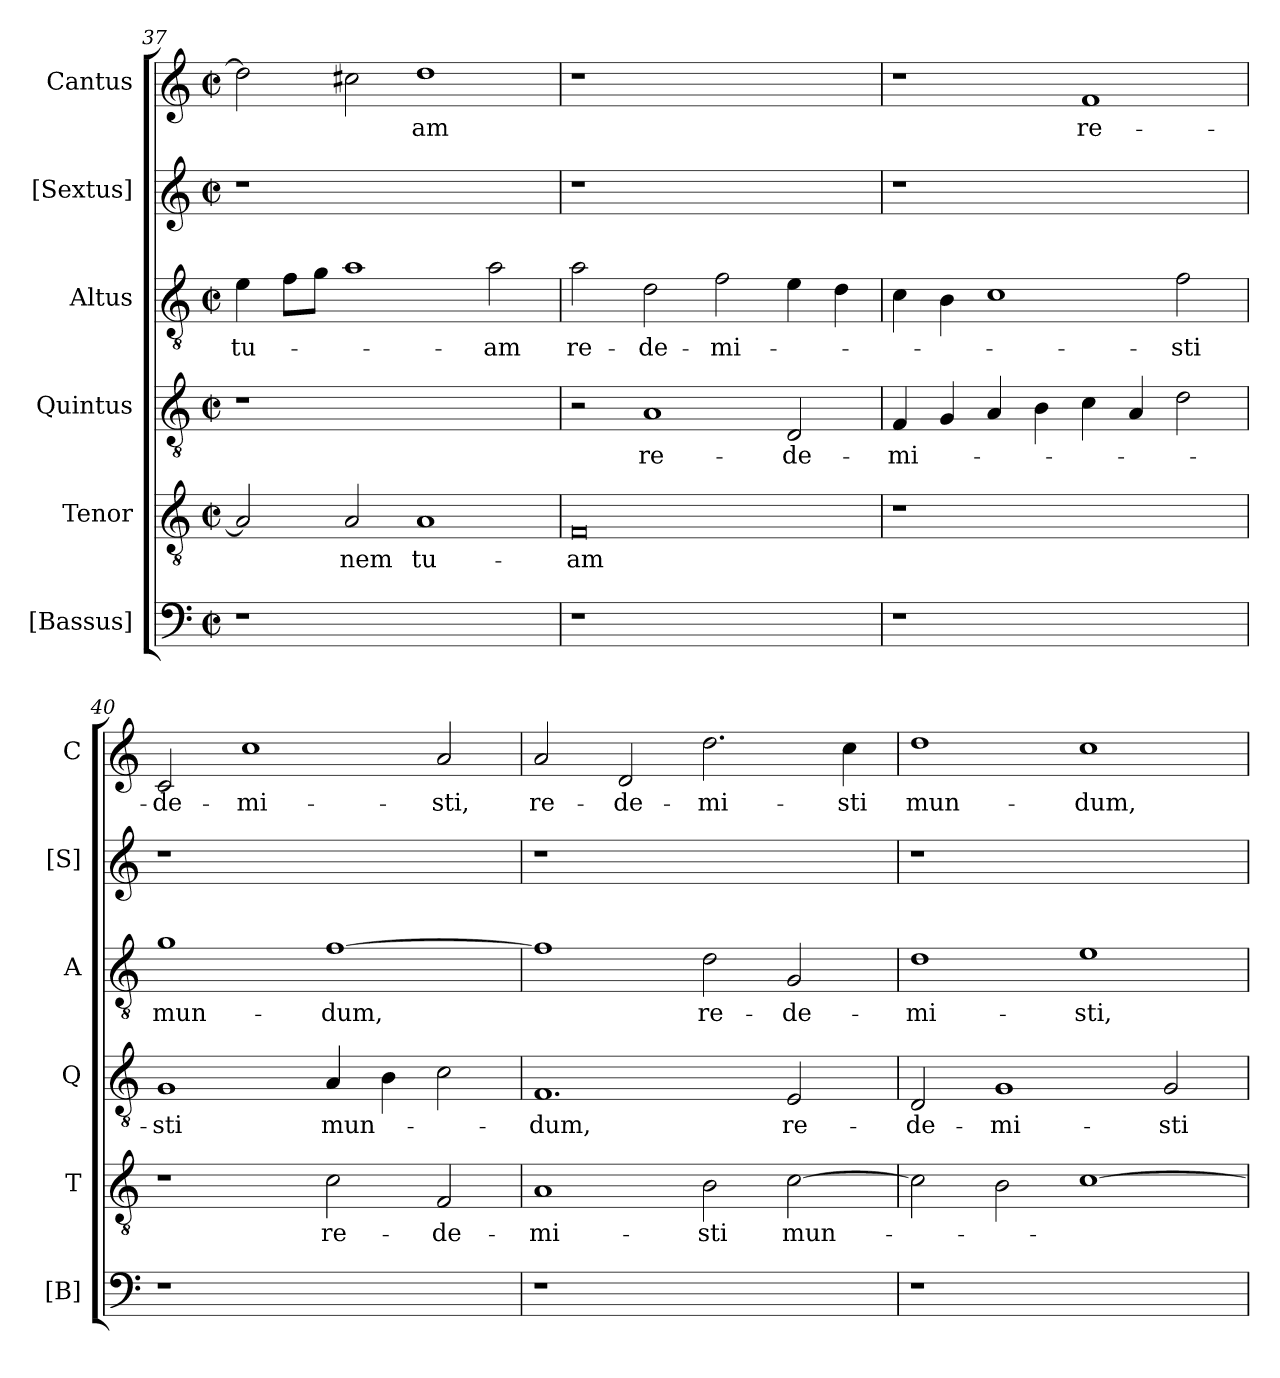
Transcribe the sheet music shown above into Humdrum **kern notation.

**kern	**kern	**text	**kern	**text	**kern	**text	**kern	**kern	**text
*part6	*part5	*part5	*part4	*part4	*part3	*part3	*part2	*part1	*part1
*staff6	*staff5	*staff5	*staff4	*staff4	*staff3	*staff3	*staff2	*staff1	*staff1
*I"[Bassus]	*I"Tenor	*	*I"Quintus	*	*I"Altus	*	*I"[Sextus]	*I"Cantus	*
*I'[B]	*I'T	*	*I'Q	*	*I'A	*	*I'[S]	*I'C	*
*clefF4	*clefGv2	*	*clefGv2	*	*clefGv2	*	*clefG2	*clefG2	*
*k[]	*k[]	*	*k[]	*	*k[]	*	*k[]	*k[]	*
*C:	*C:	*	*C:	*	*C:	*	*C:	*C:	*
*M2/2	*M2/2	*	*M2/2	*	*M2/2	*	*M2/2	*M2/2	*
*met(c|)	*met(c|)	*	*met(c|)	*	*met(c|)	*	*met(c|)	*met(c|)	*
=37	=37	=37	=37	=37	=37	=37	=37	=37	=37
1r	2A/]	.	1r	.	4e\	tu-	1r	2dd\]	.
.	.	.	.	.	8f\L	.	.	.	.
.	.	.	.	.	8g\J	.	.	.	.
.	2A/	-nem	.	.	1a\	.	.	2cc#X\	.
1ryy	1A/	tu-	1ryy	.	.	.	1ryy	1dd\	-am
.	.	.	.	.	2a\	-am	.	.	.
=38	=38	=38	=38	=38	=38	=38	=38	=38	=38
1r	0F/	-am	2r	.	2a\	re-	1r	1r	.
.	.	.	1A/	re-	2d\	-de-	.	.	.
1ryy	.	.	.	.	2f\	-mi-	1ryy	1ryy	.
.	.	.	2D/	-de-	4e\	.	.	.	.
.	.	.	.	.	4d\	.	.	.	.
=39	=39	=39	=39	=39	=39	=39	=39	=39	=39
1r	1r	.	4F/	-mi-	4c\	.	1r	1r	.
.	.	.	4G/	.	4B\	.	.	.	.
.	.	.	4A/	.	1c\	.	.	.	.
.	.	.	4B\	.	.	.	.	.	.
1ryy	1ryy	.	4c\	.	.	.	1ryy	1f/	re-
.	.	.	4A/	.	.	.	.	.	.
.	.	.	2d\	.	2f\	-sti	.	.	.
=40	=40	=40	=40	=40	=40	=40	=40	=40	=40
1r	1r	.	1G/	-sti	1g\	mun-	1r	2c/	-de-
.	.	.	.	.	.	.	.	1cc\	-mi-
1ryy	2c\	re-	4A/	mun-	[1f\	-dum,	1ryy	.	.
.	.	.	4B\	.	.	.	.	.	.
.	2F/	-de-	2c\	.	.	.	.	2a/	-sti,
=41	=41	=41	=41	=41	=41	=41	=41	=41	=41
1r	1A/	-mi-	1.F/	-dum,	1f\]	.	1r	2a/	re-
.	.	.	.	.	.	.	.	2d/	-de-
1ryy	2B\	-sti	.	.	2d\	re-	1ryy	2.dd\	-mi-
.	[2c\	mun-	2E/	re-	2G/	-de-	.	.	.
.	.	.	.	.	.	.	.	4cc\	-sti
=42	=42	=42	=42	=42	=42	=42	=42	=42	=42
1r	2c\]	.	2D/	-de-	1d\	-mi-	1r	1dd\	mun-
.	2B\	.	1G/	-mi-	.	.	.	.	.
1ryy	[1c\	.	.	.	1e\	-sti,	1ryy	1cc\	-dum,
.	.	.	2G/	-sti	.	.	.	.	.
=	=	=	=	=	=	=	=	=	=
*-	*-	*-	*-	*-	*-	*-	*-	*-	*-
